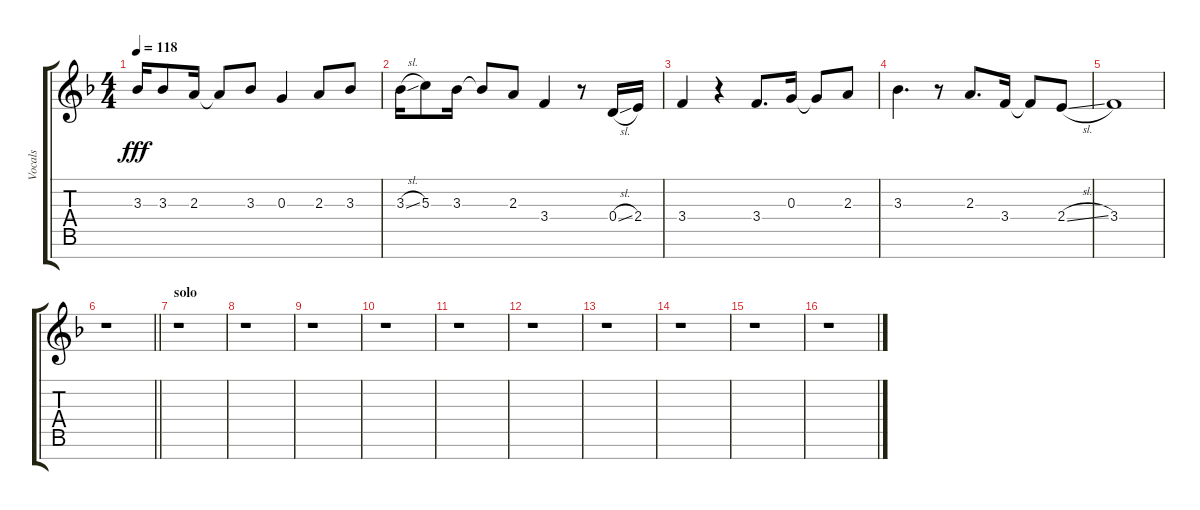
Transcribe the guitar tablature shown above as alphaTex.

\track ("Vocals" "Vocals") {instrument voiceoohs}
\staff {score tabs}
\tuning (E5 B4 G4 D4 A3 E3 B2) {hide}
\ts (4 4)
\tempo 118
\clef g2
\ks f
3.3.16{dy fff} 3.3.8 2.3.16 2.3{t}.8 3.3.8 0.3.4 2.3.8 3.3.8 |
3.3{sl}.16 5.3.8 3.3.16 3.3{t}.8 2.3.8 3.4.4 r.8 0.4{sl}.16 2.4.16 |
3.4.4 r.4 3.4.8{d} 0.3.16 0.3{t}.8 2.3.8 |
3.3.4{d} r.8 2.3.8{d} 3.4.16 3.4{t}.8 2.4{sl}.8 |
3.4.1 |
\barLineRight lightlight
r.1 |
\section ("" "solo")
r.1 |
r.1 |
r.1 |
r.1 |
r.1 |
r.1 |
r.1 |
r.1 |
r.1 |
r.1
